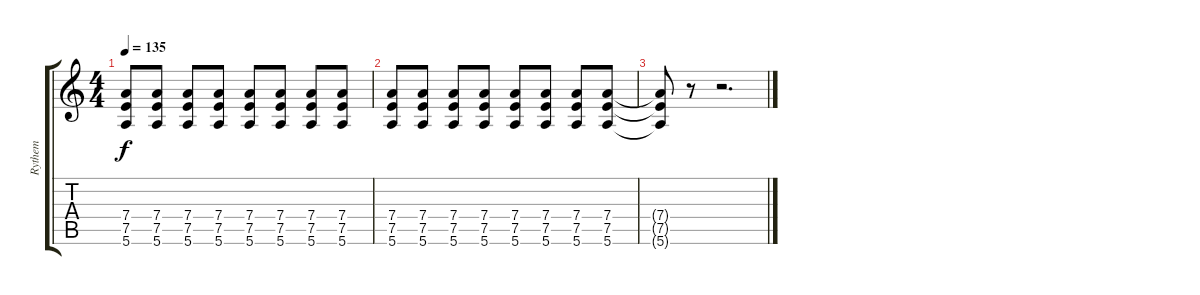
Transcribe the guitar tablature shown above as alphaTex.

\track ("Rythem" "Rythem") {instrument overdrivenguitar}
\staff {score tabs}
\tuning (E4 B3 G3 D3 A2 E2) {hide}
\ts (4 4)
\tempo 135
\clef g2
\ks c
(7.4 7.5 5.6).8{dy f} (7.4 7.5 5.6).8 (7.4 7.5 5.6).8 (7.4 7.5 5.6).8 (7.4 7.5 5.6).8 (7.4 7.5 5.6).8 (7.4 7.5 5.6).8 (7.4 7.5 5.6).8 |
(7.4 7.5 5.6).8 (7.4 7.5 5.6).8 (7.4 7.5 5.6).8 (7.4 7.5 5.6).8 (7.4 7.5 5.6).8 (7.4 7.5 5.6).8 (7.4 7.5 5.6).8 (7.4 7.5 5.6).8 |
(7.4{t} 7.5{t} 5.6{t}).8 r.8 r.2{d}
